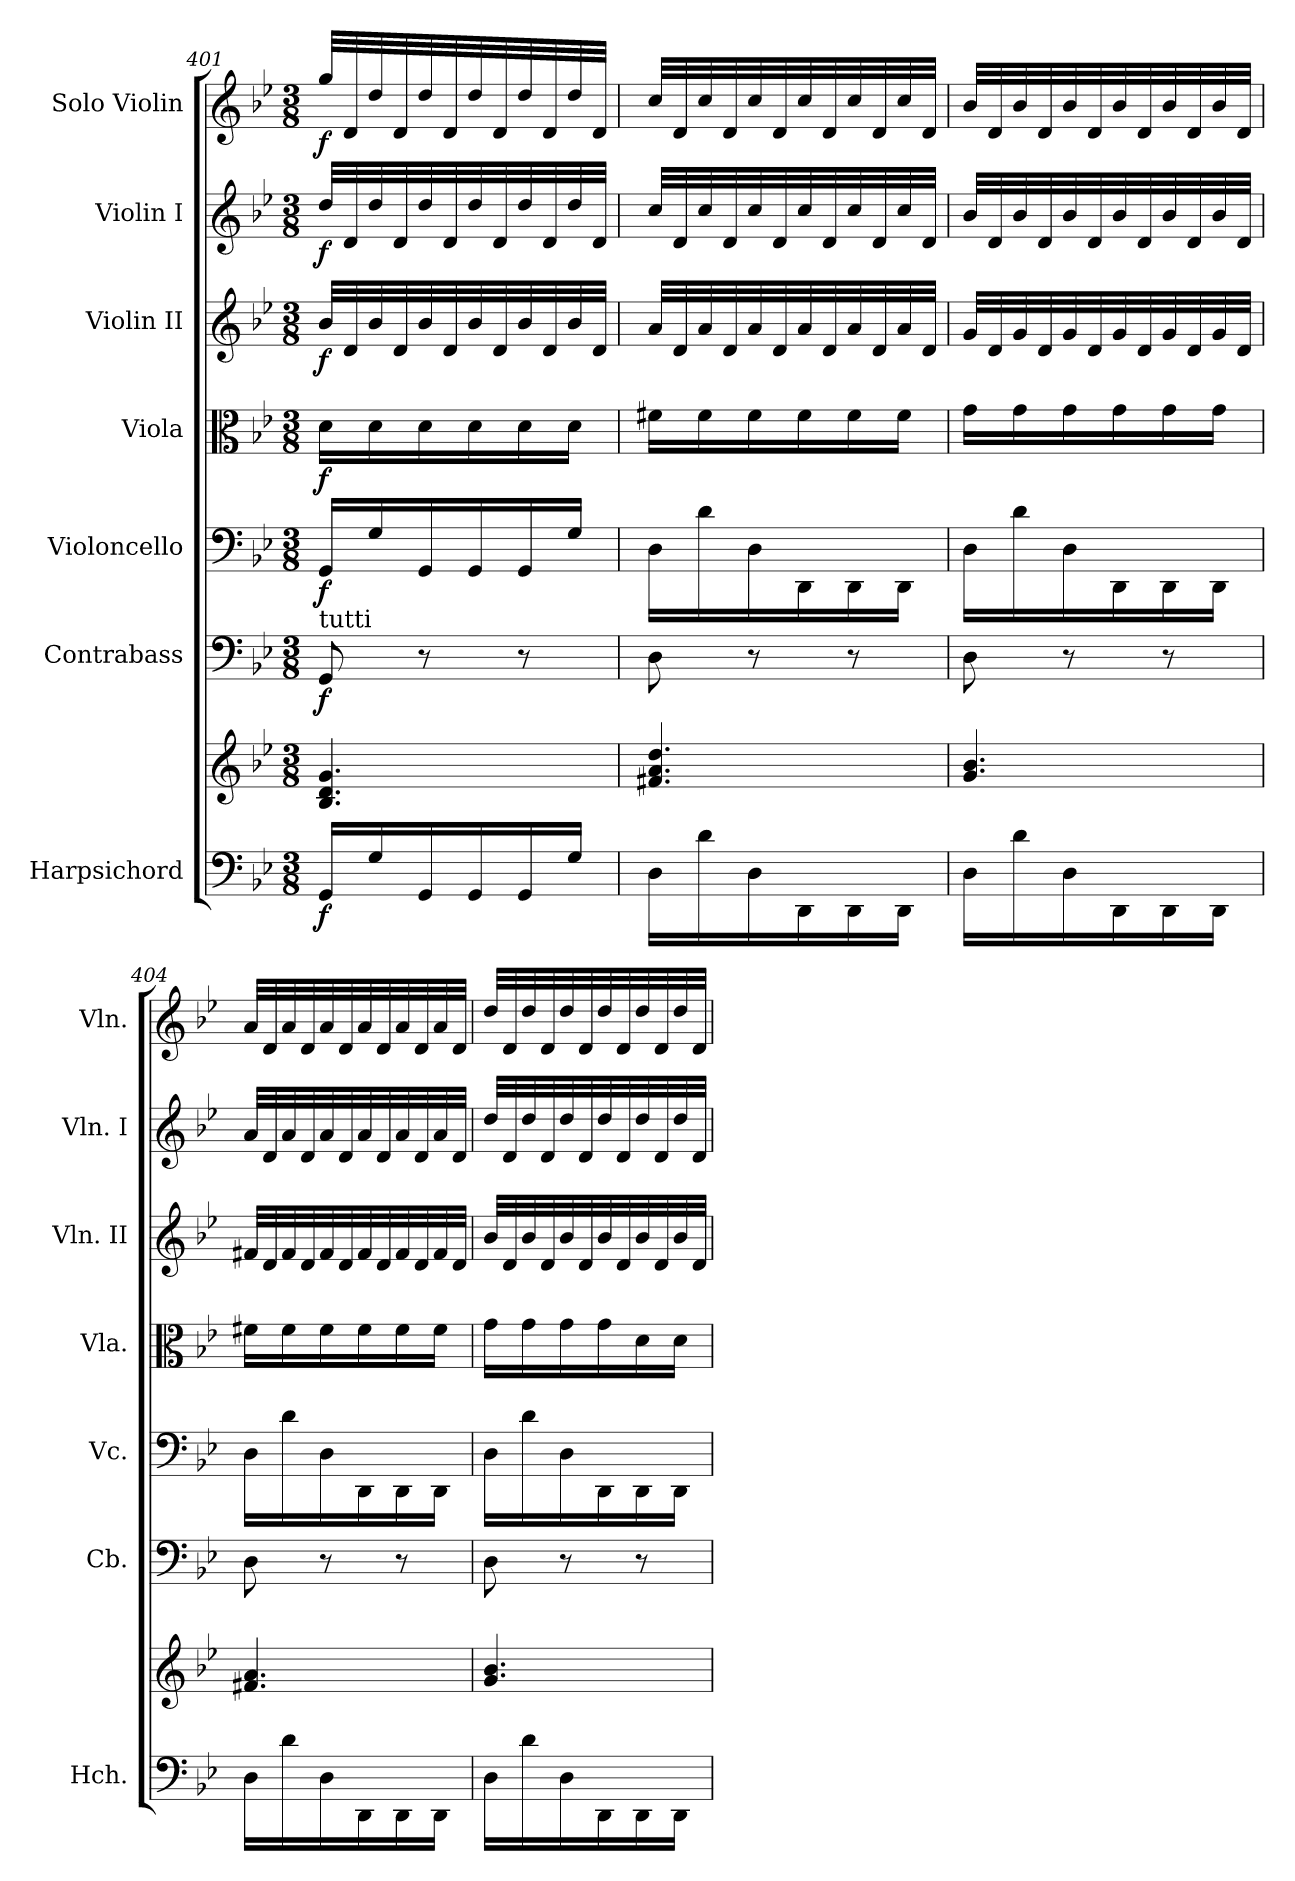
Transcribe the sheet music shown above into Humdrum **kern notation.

**kern	**kern	**dynam	**kern	**dynam	**kern	**dynam	**kern	**dynam	**kern	**dynam	**kern	**dynam	**kern	**dynam
*part7	*part7	*part7	*part6	*part6	*part5	*part5	*part4	*part4	*part3	*part3	*part2	*part2	*part1	*part1
*staff8	*staff7	*staff7/8	*staff6	*staff6	*staff5	*staff5	*staff4	*staff4	*staff3	*staff3	*staff2	*staff2	*staff1	*staff1
*I"Harpsichord	*	*	*I"Contrabass	*	*I"Violoncello	*	*I"Viola	*	*I"Violin II	*	*I"Violin I	*	*I"Solo Violin	*
*I'Hch.	*	*	*I'Cb.	*	*I'Vc.	*	*I'Vla.	*	*I'Vln. II	*	*I'Vln. I	*	*I'Vln.	*
*clefF4	*clefG2	*	*clefF4	*	*clefF4	*	*clefC3	*	*clefG2	*	*clefG2	*	*clefG2	*
*	*	*	*ITrd7c12	*	*	*	*	*	*	*	*	*	*	*
*k[b-e-]	*k[b-e-]	*	*k[b-e-]	*	*k[b-e-]	*	*k[b-e-]	*	*k[b-e-]	*	*k[b-e-]	*	*k[b-e-]	*
*M3/8	*M3/8	*	*M3/8	*	*M3/8	*	*M3/8	*	*M3/8	*	*M3/8	*	*M3/8	*
=401	=401	=401	=401	=401	=401	=401	=401	=401	=401	=401	=401	=401	=401	=401
!	!	!	!	!	!LO:TX:b:t=tutti	!	!	!	!	!	!	!	!	!
!	!	!LO:DY:b=2	!	!LO:DY:b	!	!LO:DY:b	!	!LO:DY:b	!	!LO:DY:b	!	!LO:DY:b	!	!LO:DY:b
16GG/LL	4.B-/ 4.d/ 4.g/	f	8GGG/	f	16GG/LL	f	16d\LL	f	32b-/LLL	f	32dd/LLL	f	32gg/LLL	f
.	.	.	.	.	.	.	.	.	32d/	.	32d/	.	32d/	.
16G/	.	.	.	.	16G/	.	16d\	.	32b-/	.	32dd/	.	32dd/	.
.	.	.	.	.	.	.	.	.	32d/	.	32d/	.	32d/	.
16GG/	.	.	8r	.	16GG/	.	16d\	.	32b-/	.	32dd/	.	32dd/	.
.	.	.	.	.	.	.	.	.	32d/	.	32d/	.	32d/	.
16GG/	.	.	.	.	16GG/	.	16d\	.	32b-/	.	32dd/	.	32dd/	.
.	.	.	.	.	.	.	.	.	32d/	.	32d/	.	32d/	.
16GG/	.	.	8r	.	16GG/	.	16d\	.	32b-/	.	32dd/	.	32dd/	.
.	.	.	.	.	.	.	.	.	32d/	.	32d/	.	32d/	.
16G/JJ	.	.	.	.	16G/JJ	.	16d\JJ	.	32b-/	.	32dd/	.	32dd/	.
.	.	.	.	.	.	.	.	.	32d/JJJ	.	32d/JJJ	.	32d/JJJ	.
=402	=402	=402	=402	=402	=402	=402	=402	=402	=402	=402	=402	=402	=402	=402
16D\LL	4.f#X/ 4.a/ 4.dd/	.	8DD\	.	16D\LL	.	16f#X\LL	.	32a/LLL	.	32cc/LLL	.	32cc/LLL	.
.	.	.	.	.	.	.	.	.	32d/	.	32d/	.	32d/	.
16d\	.	.	.	.	16d\	.	16f#\	.	32a/	.	32cc/	.	32cc/	.
.	.	.	.	.	.	.	.	.	32d/	.	32d/	.	32d/	.
16D\	.	.	8r	.	16D\	.	16f#\	.	32a/	.	32cc/	.	32cc/	.
.	.	.	.	.	.	.	.	.	32d/	.	32d/	.	32d/	.
16DD\	.	.	.	.	16DD\	.	16f#\	.	32a/	.	32cc/	.	32cc/	.
.	.	.	.	.	.	.	.	.	32d/	.	32d/	.	32d/	.
16DD\	.	.	8r	.	16DD\	.	16f#\	.	32a/	.	32cc/	.	32cc/	.
.	.	.	.	.	.	.	.	.	32d/	.	32d/	.	32d/	.
16DD\JJ	.	.	.	.	16DD\JJ	.	16f#\JJ	.	32a/	.	32cc/	.	32cc/	.
.	.	.	.	.	.	.	.	.	32d/JJJ	.	32d/JJJ	.	32d/JJJ	.
!!LO:PB:g=z
=403	=403	=403	=403	=403	=403	=403	=403	=403	=403	=403	=403	=403	=403	=403
16D\LL	4.g/ 4.b-/	.	8DD\	.	16D\LL	.	16g\LL	.	32g/LLL	.	32b-/LLL	.	32b-/LLL	.
.	.	.	.	.	.	.	.	.	32d/	.	32d/	.	32d/	.
16d\	.	.	.	.	16d\	.	16g\	.	32g/	.	32b-/	.	32b-/	.
.	.	.	.	.	.	.	.	.	32d/	.	32d/	.	32d/	.
16D\	.	.	8r	.	16D\	.	16g\	.	32g/	.	32b-/	.	32b-/	.
.	.	.	.	.	.	.	.	.	32d/	.	32d/	.	32d/	.
16DD\	.	.	.	.	16DD\	.	16g\	.	32g/	.	32b-/	.	32b-/	.
.	.	.	.	.	.	.	.	.	32d/	.	32d/	.	32d/	.
16DD\	.	.	8r	.	16DD\	.	16g\	.	32g/	.	32b-/	.	32b-/	.
.	.	.	.	.	.	.	.	.	32d/	.	32d/	.	32d/	.
16DD\JJ	.	.	.	.	16DD\JJ	.	16g\JJ	.	32g/	.	32b-/	.	32b-/	.
.	.	.	.	.	.	.	.	.	32d/JJJ	.	32d/JJJ	.	32d/JJJ	.
=404	=404	=404	=404	=404	=404	=404	=404	=404	=404	=404	=404	=404	=404	=404
16D\LL	4.f#X/ 4.a/	.	8DD\	.	16D\LL	.	16f#X\LL	.	32f#X/LLL	.	32a/LLL	.	32a/LLL	.
.	.	.	.	.	.	.	.	.	32d/	.	32d/	.	32d/	.
16d\	.	.	.	.	16d\	.	16f#\	.	32f#/	.	32a/	.	32a/	.
.	.	.	.	.	.	.	.	.	32d/	.	32d/	.	32d/	.
16D\	.	.	8r	.	16D\	.	16f#\	.	32f#/	.	32a/	.	32a/	.
.	.	.	.	.	.	.	.	.	32d/	.	32d/	.	32d/	.
16DD\	.	.	.	.	16DD\	.	16f#\	.	32f#/	.	32a/	.	32a/	.
.	.	.	.	.	.	.	.	.	32d/	.	32d/	.	32d/	.
16DD\	.	.	8r	.	16DD\	.	16f#\	.	32f#/	.	32a/	.	32a/	.
.	.	.	.	.	.	.	.	.	32d/	.	32d/	.	32d/	.
16DD\JJ	.	.	.	.	16DD\JJ	.	16f#\JJ	.	32f#/	.	32a/	.	32a/	.
.	.	.	.	.	.	.	.	.	32d/JJJ	.	32d/JJJ	.	32d/JJJ	.
=405	=405	=405	=405	=405	=405	=405	=405	=405	=405	=405	=405	=405	=405	=405
16D\LL	4.g/ 4.b-/	.	8DD\	.	16D\LL	.	16g\LL	.	32b-/LLL	.	32dd/LLL	.	32dd/LLL	.
.	.	.	.	.	.	.	.	.	32d/	.	32d/	.	32d/	.
16d\	.	.	.	.	16d\	.	16g\	.	32b-/	.	32dd/	.	32dd/	.
.	.	.	.	.	.	.	.	.	32d/	.	32d/	.	32d/	.
16D\	.	.	8r	.	16D\	.	16g\	.	32b-/	.	32dd/	.	32dd/	.
.	.	.	.	.	.	.	.	.	32d/	.	32d/	.	32d/	.
16DD\	.	.	.	.	16DD\	.	16g\	.	32b-/	.	32dd/	.	32dd/	.
.	.	.	.	.	.	.	.	.	32d/	.	32d/	.	32d/	.
16DD\	.	.	8r	.	16DD\	.	16d\	.	32b-/	.	32dd/	.	32dd/	.
.	.	.	.	.	.	.	.	.	32d/	.	32d/	.	32d/	.
16DD\JJ	.	.	.	.	16DD\JJ	.	16d\JJ	.	32b-/	.	32dd/	.	32dd/	.
.	.	.	.	.	.	.	.	.	32d/JJJ	.	32d/JJJ	.	32d/JJJ	.
=	=	=	=	=	=	=	=	=	=	=	=	=	=	=
*-	*-	*-	*-	*-	*-	*-	*-	*-	*-	*-	*-	*-	*-	*-
